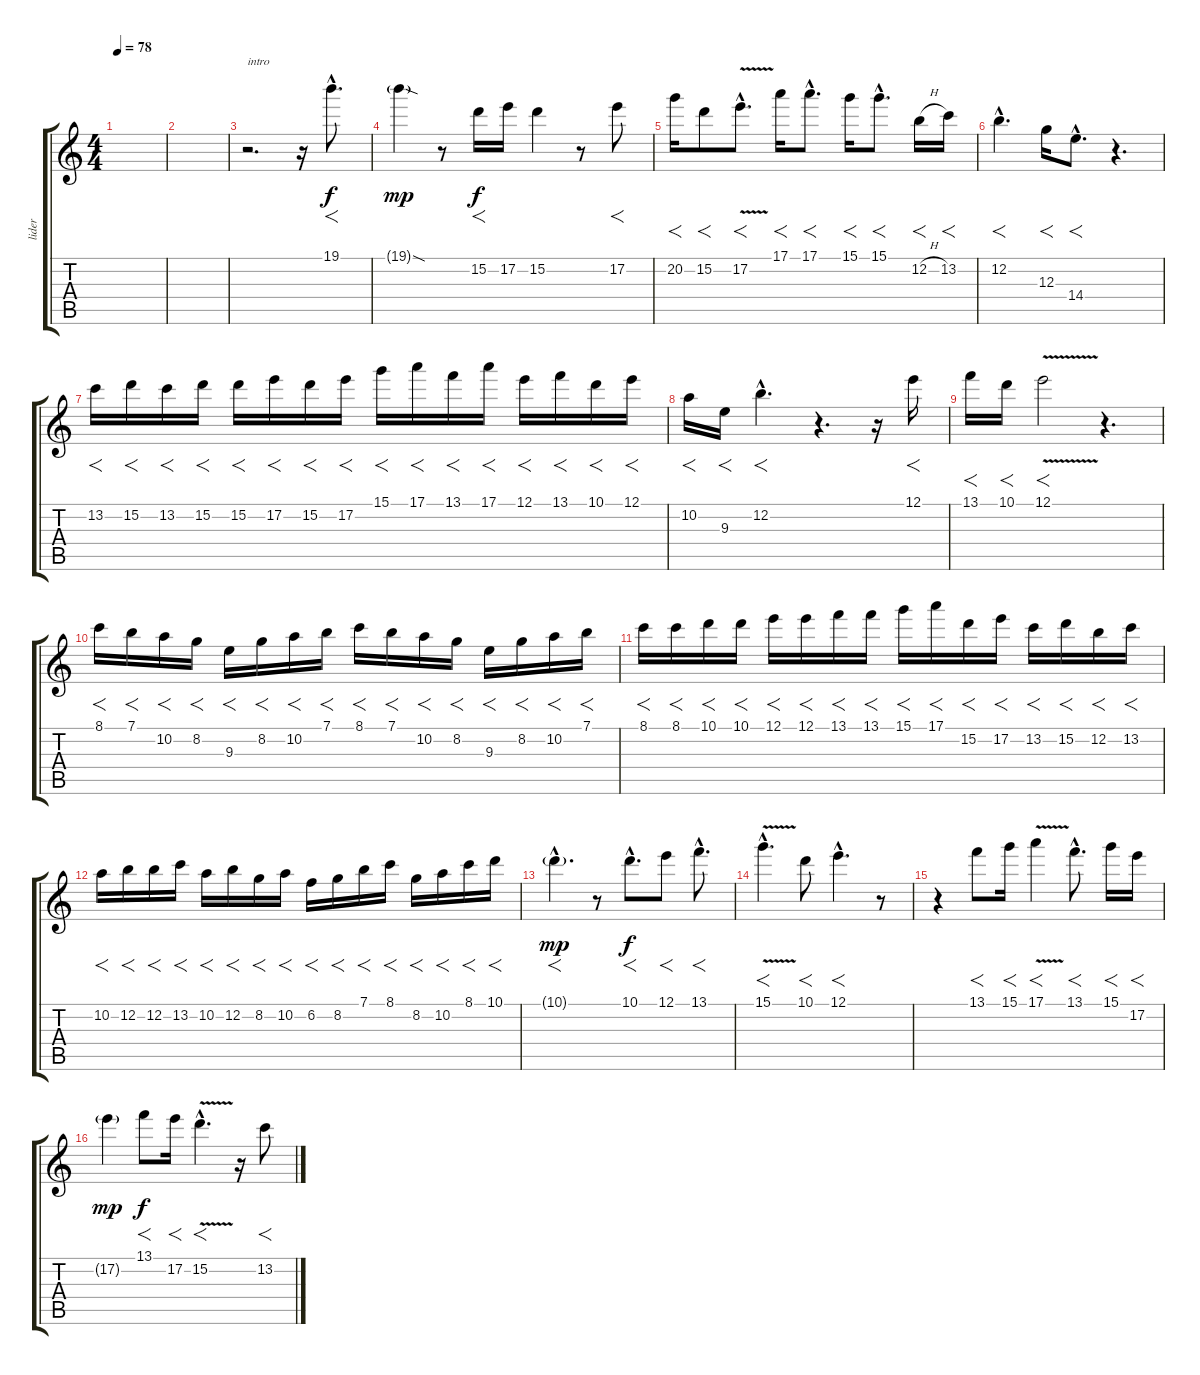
\track ("lider" "lider") {instrument distortionguitar}
\staff {score tabs}
\tuning (E4 B3 G3 D3 A2 E2) {hide}
\ts (4 4)
\tempo 78
\clef g2
\ks c
|
|
r.2{d txt "intro"} r.16 19.1{hac}.8{f d} |
19.1{sod g}.4{dy mp} r.8 15.2.16{f dy f} 17.2.16 15.2.4 r.8 17.2.8{f} |
20.2.16{f} 15.2.8{f} 17.2{v hac}.8{f d} 17.1.16{f} 17.1{hac}.8{f d} 15.1.16{f} 15.1{hac}.8{f d} 12.2{h}.16{f} 13.2.16{f} |
12.2{hac}.4{f d} 12.3.16{f} 14.4{hac}.8{f d} r.4{d} |
13.2.16{f} 15.2.16{f} 13.2.16{f} 15.2.16{f} 15.2.16{f} 17.2.16{f} 15.2.16{f} 17.2.16{f} 15.1.16{f} 17.1.16{f} 13.1.16{f} 17.1.16{f} 12.1.16{f} 13.1.16{f} 10.1.16{f} 12.1.16{f} |
10.2.16{f} 9.3.16{f} 12.2{hac}.4{f d} r.4{d} r.16 12.1.16{f} |
13.1.16{f} 10.1.16{f} 12.1{v}.2{f} r.4{d} |
8.1.16{f} 7.1.16{f} 10.2.16{f} 8.2.16{f} 9.3.16{f} 8.2.16{f} 10.2.16{f} 7.1.16{f} 8.1.16{f} 7.1.16{f} 10.2.16{f} 8.2.16{f} 9.3.16{f} 8.2.16{f} 10.2.16{f} 7.1.16{f} |
8.1.16{f} 8.1.16{f} 10.1.16{f} 10.1.16{f} 12.1.16{f} 12.1.16{f} 13.1.16{f} 13.1.16{f} 15.1.16{f} 17.1.16{f} 15.2.16{f} 17.2.16{f} 13.2.16{f} 15.2.16{f} 12.2.16{f} 13.2.16{f} |
10.2.16{f} 12.2.16{f} 12.2.16{f} 13.2.16{f} 10.2.16{f} 12.2.16{f} 8.2.16{f} 10.2.16{f} 6.2.16{f} 8.2.16{f} 7.1.16{f} 8.1.16{f} 8.2.16{f} 10.2.16{f} 8.1.16{f} 10.1.16{f} |
10.1{g hac}.4{f d dy mp} r.8 10.1{hac}.8{f d dy f} 12.1.8{f} 13.1{hac}.8{f d} |
15.1{v hac}.4{f d} 10.1.8{f} 12.1{hac}.4{f d} r.8 |
r.4 13.1.8{f} 15.1.16{f} 17.1{v}.4{f} 13.1{hac}.8{f d} 15.1.16{f} 17.2.16{f} |
17.2{g}.4{dy mp} 13.1.8{f dy f} 17.2.16{f} 15.2{v hac}.4{f d} r.16 13.2.8{f}
